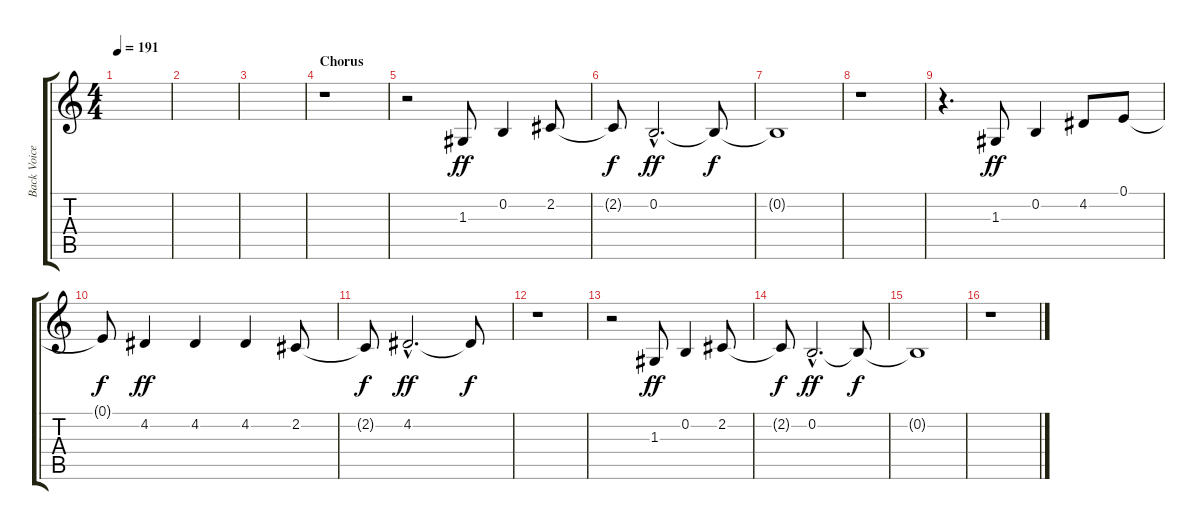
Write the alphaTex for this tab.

\track ("Back Voices (Mike Dirnt)" "Back Voice") {instrument seashore}
\staff {score tabs}
\tuning (E4 B3 G3 D3 A2 E2) {hide}
\ts (4 4)
\tempo 191
\clef g2
\ks c
|
|
|
\section ("" "Chorus")
r.1 |
r.2 1.3.8{dy ff} 0.2.4 2.2.8 |
2.2{t}.8{dy f} 0.2{hac}.2{d dy ff} 0.2{t}.8{dy f} |
0.2{t}.1 |
r.1 |
r.4{d} 1.3.8{dy ff} 0.2.4 4.2.8 0.1.8 |
0.1{t}.8{dy f} 4.2.4{dy ff} 4.2.4 4.2.4 2.2.8 |
2.2{t}.8{dy f} 4.2{hac}.2{d dy ff} 4.2{t}.8{dy f} |
r.1 |
r.2 1.3.8{dy ff} 0.2.4 2.2.8 |
2.2{t}.8{dy f} 0.2{hac}.2{d dy ff} 0.2{t}.8{dy f} |
0.2{t}.1 |
r.1
